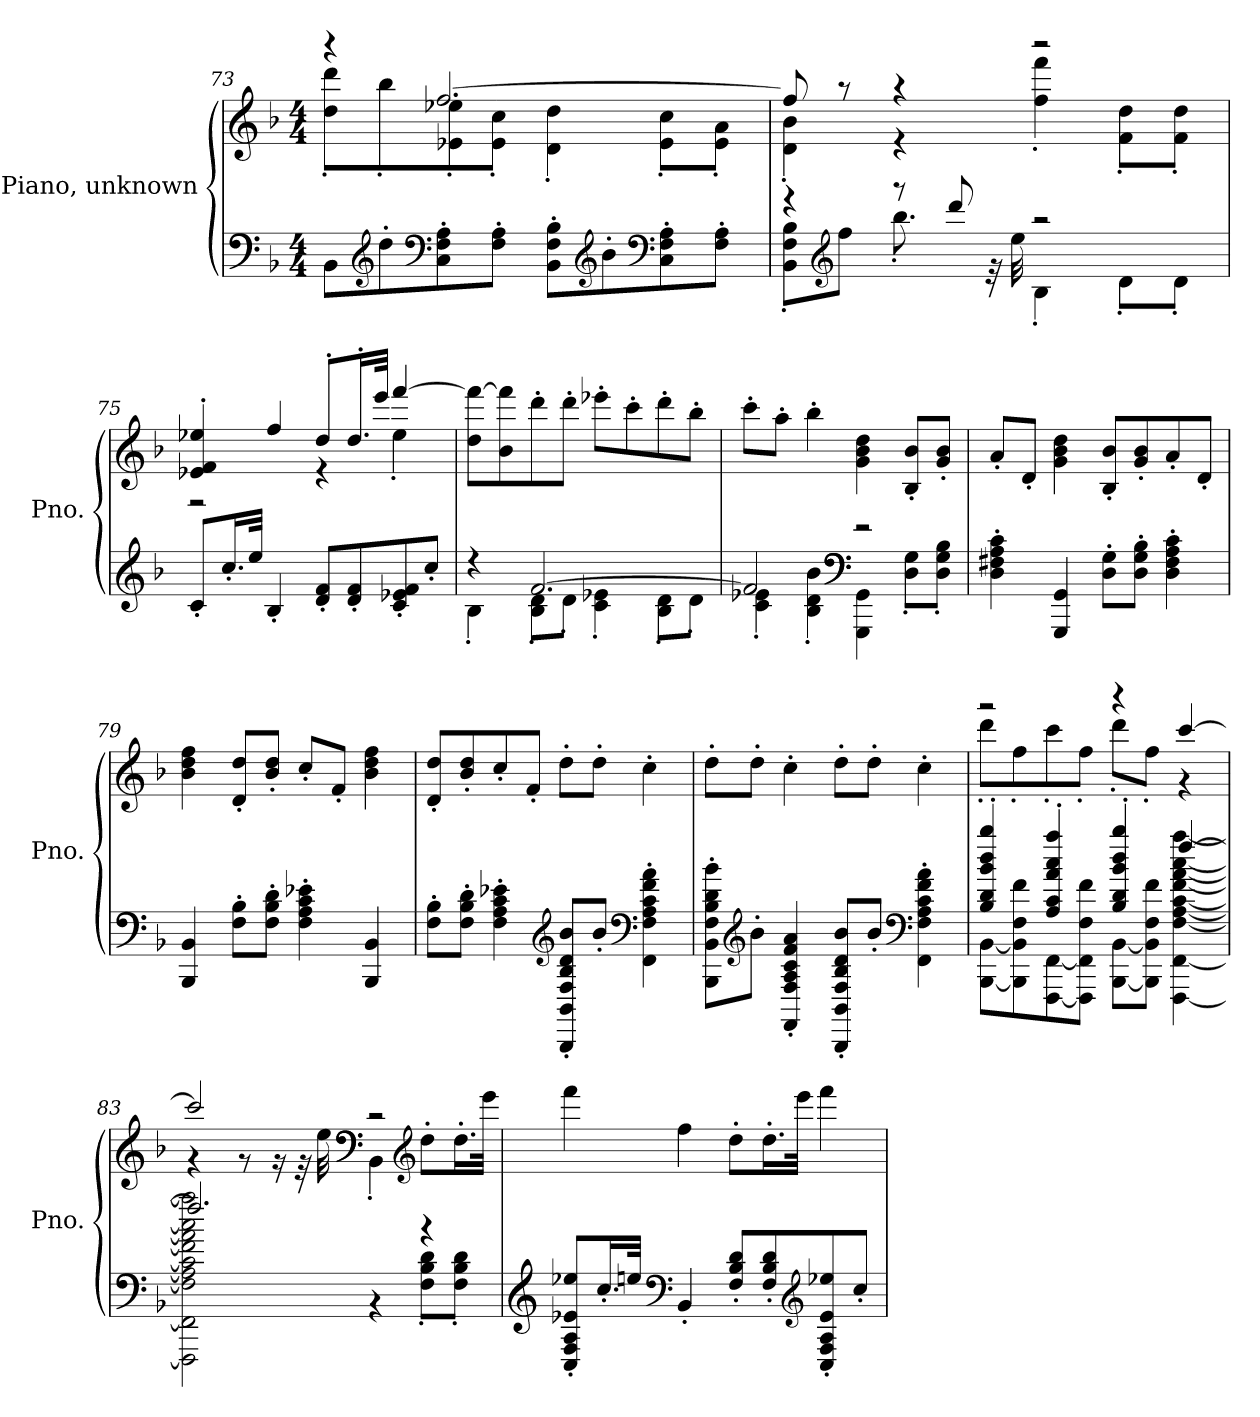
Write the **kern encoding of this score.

**kern	**kern
*part1	*part1
*staff2	*staff1
*I"Piano, unknown	*
*I'Pno.	*
*clefF4	*clefG2
*k[b-]	*k[b-]
*M4/4	*M4/4
=73	=73
*	*^
8BB-\L	4r	8dd\' 8ddd\'L
*clefG2	*	*
8dd'\	.	8bb-'\
*clefF4	*	*
8C\' 8F\' 8A\'	[2.ff/	8e-X\' 8ee-X\'
8F\' 8A\'J	.	8e-\' 8cc\'J
8BB-\' 8F\' 8B-\'L	.	4d\' 4dd\'
*clefG2	*	*
8b-'\	.	.
*clefF4	*	*
8C\' 8F\' 8A\'	.	8e-\' 8cc\'L
8F\' 8A\'J	.	8e-\' 8a\'J
!!LO:PB:g=z	!!
=74	=74	=74
*^	*	*
4r	8BB-\' 8F\' 8B-\'L	8ff/]	4d\' 4b-\'
*clefG2	*	*	*
.	8ff\J	8r	.
8r	8.bb-'\	4r	4r
8ddd/	.	.	.
.	32r	.	.
.	32ee\	.	.
2r	4B-'\	2r	4ff\' 4fff\'
.	8d'\L	.	8f\' 8dd\'L
.	8d'\J	.	8f\' 8dd\'J
*v	*v	*	*
=75	=75	=75
8c'/L	4e-X/' 4f/' 4ee-X/'	2r
16.cc'/L	.	.
32ee/JJk	.	.
4B-'/	4ff/	.
8d/' 8f/'L	8dd'/L	4r
8d/' 8f/'	16.dd'/L	.
.	32eee/JJk	.
8c/' 8e-X/' 8f/'	[4fff/	4ee-'\
8cc'/J	.	.
*	*v	*v
=76	=76
*^	*
4r	4B-'\	8dd\ 8fff\_L
.	.	8b-\ 8fff\]
[2.f/	8B-\' 8d\'L	8ddd'\
.	8d'\J	8ddd'\J
.	4c\' 4e-X\'	8eee-X'\L
.	.	8ccc'\
.	8B-\' 8d\'L	8ddd'\
.	8d'\J	8bb-'\J
!!LO:LB:g=z
=77	=77	=77
2f/]	4c\' 4e-X\'	8ccc'\L
.	.	8aa'\J
.	4B-\' 4d\' 4b-\'	4bb-'\
*clefF4	*	*
2r	4GGG\ 4GG\	4g\ 4b-\ 4dd\
.	8D\' 8G\'L	8B-/' 8b-/'L
.	8D\' 8G\' 8B-\'J	8g/' 8b-/'J
*v	*v	*
=78	=78
4D\' 4F#X\' 4A\' 4c\'	8a'/L
.	8d'/J
4GGG/ 4GG/	4g\ 4b-\ 4dd\
8D\' 8G\'L	8B-/' 8b-/'L
8D\' 8G\' 8B-\'J	8g/' 8b-/'
4D\' 4F#\' 4A\' 4c\'	8a'/
.	8d'/J
=79	=79
4BBB-/ 4BB-/	4b-\ 4dd\ 4ff\
8F\' 8B-\'L	8d/' 8dd/'L
8F\' 8B-\' 8d\'J	8b-/' 8dd/'J
4F\' 4A\' 4c\' 4e-X\'	8cc'/L
.	8f'/J
4BBB-/ 4BB-/	4b-\ 4dd\ 4ff\
=80	=80
8F\' 8B-\'L	8d/' 8dd/'L
8F\' 8B-\' 8d\'J	8b-/' 8dd/'
4F\' 4A\' 4c\' 4e-X\'	8cc'/
.	8f'/J
*clefG2	*
8BBB-/' 8BB-/' 8F/' 8B-/' 8d/' 8b-/'L	8dd'\L
8b-'/J	8dd'\J
*clefF4	*
4FF\' 4F\' 4A\' 4c\' 4f\' 4a\'	4cc'\
!!LO:LB:g=z
=81	=81
8BBB-\' 8BB-\' 8F\' 8B-\' 8d\' 8b-\'L	8dd'\L
*clefG2	*
8b-'\J	8dd'\J
4FF/' 4F/' 4A/' 4c/' 4f/' 4a/'	4cc'\
8BBB-/' 8BB-/' 8F/' 8B-/' 8d/' 8b-/'L	8dd'\L
8b-'/J	8dd'\J
*clefF4	*
4FF\' 4F\' 4A\' 4c\' 4f\' 4a\'	4cc'\
=82	=82
*^	*^
4B-/' 4d/' 4b-/' 4dd/' 4bb-/'	[8BBB-\ [8BB-\L	2r	8ddd'\L
.	8BBB-\] 8BB-\] 8F\ 8f\	.	8ff'\
4A/' 4c/' 4a/' 4cc/' 4aa/'	[8FFF\ [8FF\	.	8ccc'\
.	8FFF\] 8FF\] 8F\ 8f\J	.	8ff'\J
4B-/' 4d/' 4b-/' 4dd/' 4bb-/'	[8BBB-\ [8BB-\L	4r	8ddd'\L
.	8BBB-\] 8BB-\] 8F\ 8f\J	.	8ff'\J
[4ff/	[4FFF\ [4FF\ [4F\ [4A\ [4c\ [4f\ [4a\ [4cc\ [4aa\	[4ccc/	4r
=83	=83	=83	=83
2.ff/]	2FFF\] 2FF\] 2F\] 2A\] 2c\] 2f\] 2a\] 2cc\] 2aa\]	2ccc/]	4r
.	.	.	8r
.	.	.	16r
.	.	.	32r
.	.	.	32ee\
*	*	*clefF4	*
.	4r	2r	4BB-'\
*	*	*clefG2	*
4r	8F\' 8B-\' 8d\'L	.	8dd'\L
.	8F\' 8B-\' 8d\'J	.	16.dd'\L
.	.	.	32eee\JJk
*v	*v	*	*
*	*v	*v
!!LO:LB:g=z
=84	=84
*clefG2	*
8C/' 8F/' 8A/' 8e-X/' 8ee-X/'L	4fff\
16.cc'/L	.
32een/JJk	.
*clefF4	*
4BB-'/	4ff\
8F/' 8B-/' 8d/'L	8dd'\L
8F/' 8B-/' 8d/'	16.dd'\L
.	32eee\JJk
*clefG2	*
8C/' 8F/' 8A/' 8e-/' 8ee-X/'	4fff\
8cc'/J	.
=	=
*-	*-
